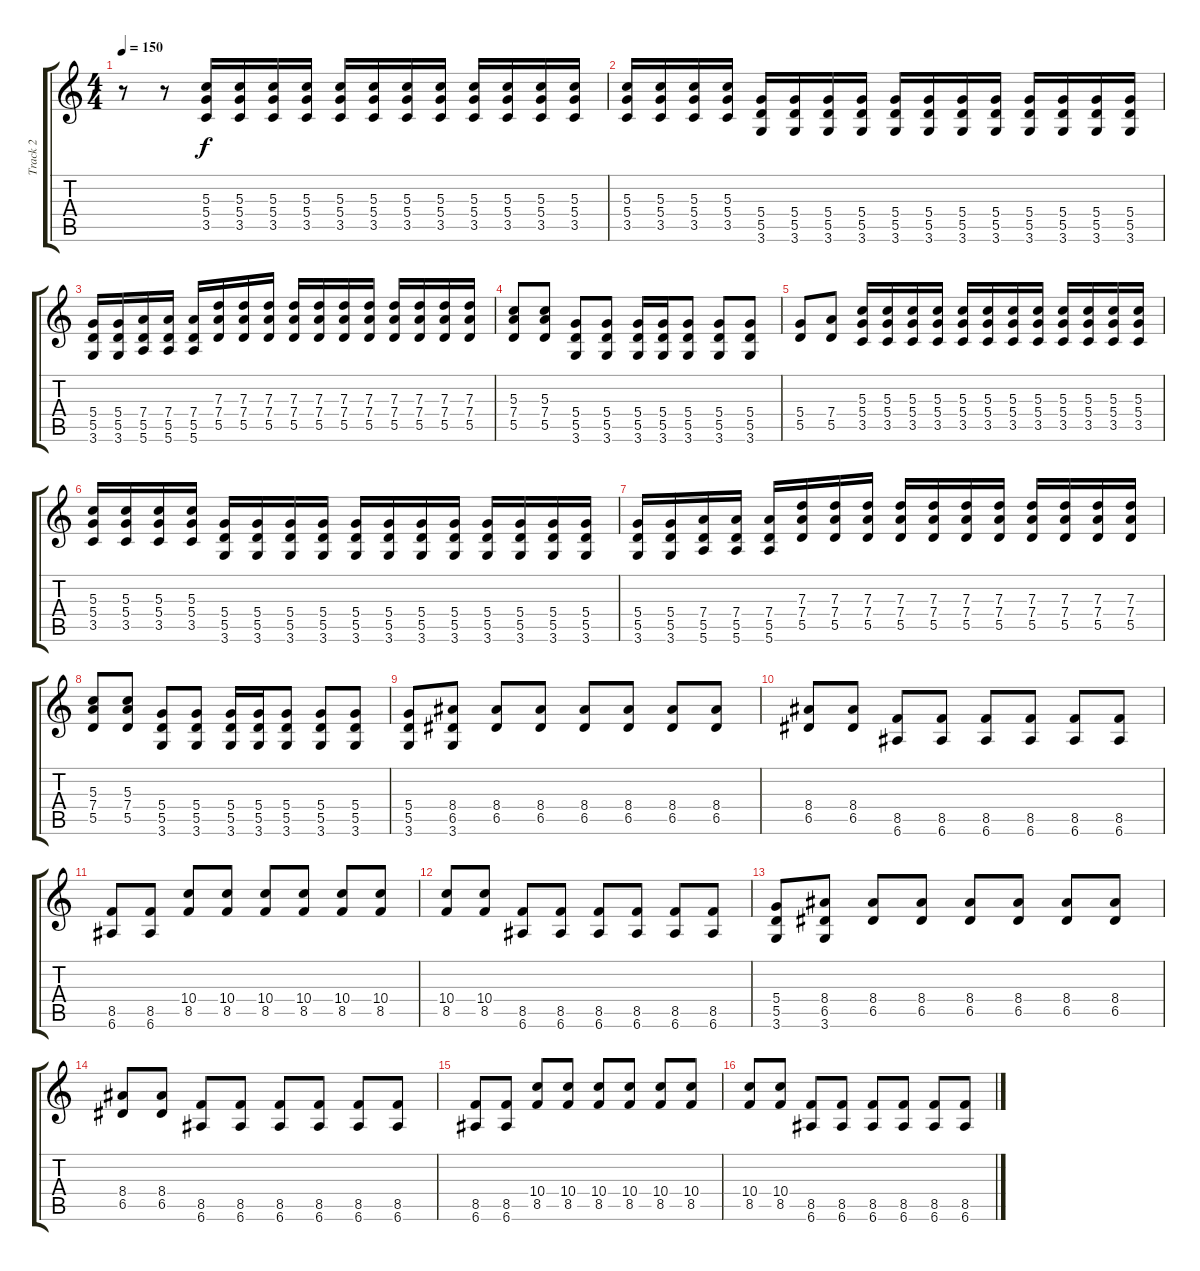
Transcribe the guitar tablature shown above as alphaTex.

\track ("Track 2" "Track 2") {instrument overdrivenguitar}
\staff {score tabs}
\tuning (E4 B3 G3 D3 A2 E2) {hide}
\ts (4 4)
\tempo 150
\clef g2
\ks c
r.8{dy f} r.8 (5.3 5.4 3.5).16 (5.3 5.4 3.5).16 (5.3 5.4 3.5).16 (5.3 5.4 3.5).16 (5.3 5.4 3.5).16 (5.3 5.4 3.5).16 (5.3 5.4 3.5).16 (5.3 5.4 3.5).16 (5.3 5.4 3.5).16 (5.3 5.4 3.5).16 (5.3 5.4 3.5).16 (5.3 5.4 3.5).16 |
(5.3 5.4 3.5).16 (5.3 5.4 3.5).16 (5.3 5.4 3.5).16 (5.3 5.4 3.5).16 (5.4 5.5 3.6).16 (5.4 5.5 3.6).16 (5.4 5.5 3.6).16 (5.4 5.5 3.6).16 (5.4 5.5 3.6).16 (5.4 5.5 3.6).16 (5.4 5.5 3.6).16 (5.4 5.5 3.6).16 (5.4 5.5 3.6).16 (5.4 5.5 3.6).16 (5.4 5.5 3.6).16 (5.4 5.5 3.6).16 |
(5.4 5.5 3.6).16 (5.4 5.5 3.6).16 (7.4 5.5 5.6).16 (7.4 5.5 5.6).16 (7.4 5.5 5.6).16 (7.3 7.4 5.5).16 (7.3 7.4 5.5).16 (7.3 7.4 5.5).16 (7.3 7.4 5.5).16 (7.3 7.4 5.5).16 (7.3 7.4 5.5).16 (7.3 7.4 5.5).16 (7.3 7.4 5.5).16 (7.3 7.4 5.5).16 (7.3 7.4 5.5).16 (7.3 7.4 5.5).16 |
(5.3 7.4 5.5).8 (5.3 7.4 5.5).8 (5.4 5.5 3.6).8 (5.4 5.5 3.6).8 (5.4 5.5 3.6).16 (5.4 5.5 3.6).16 (5.4 5.5 3.6).8 (5.4 5.5 3.6).8 (5.4 5.5 3.6).8 |
(5.4 5.5).8 (7.4 5.5).8 (5.3 5.4 3.5).16 (5.3 5.4 3.5).16 (5.3 5.4 3.5).16 (5.3 5.4 3.5).16 (5.3 5.4 3.5).16 (5.3 5.4 3.5).16 (5.3 5.4 3.5).16 (5.3 5.4 3.5).16 (5.3 5.4 3.5).16 (5.3 5.4 3.5).16 (5.3 5.4 3.5).16 (5.3 5.4 3.5).16 |
(5.3 5.4 3.5).16 (5.3 5.4 3.5).16 (5.3 5.4 3.5).16 (5.3 5.4 3.5).16 (5.4 5.5 3.6).16 (5.4 5.5 3.6).16 (5.4 5.5 3.6).16 (5.4 5.5 3.6).16 (5.4 5.5 3.6).16 (5.4 5.5 3.6).16 (5.4 5.5 3.6).16 (5.4 5.5 3.6).16 (5.4 5.5 3.6).16 (5.4 5.5 3.6).16 (5.4 5.5 3.6).16 (5.4 5.5 3.6).16 |
(5.4 5.5 3.6).16 (5.4 5.5 3.6).16 (7.4 5.5 5.6).16 (7.4 5.5 5.6).16 (7.4 5.5 5.6).16 (7.3 7.4 5.5).16 (7.3 7.4 5.5).16 (7.3 7.4 5.5).16 (7.3 7.4 5.5).16 (7.3 7.4 5.5).16 (7.3 7.4 5.5).16 (7.3 7.4 5.5).16 (7.3 7.4 5.5).16 (7.3 7.4 5.5).16 (7.3 7.4 5.5).16 (7.3 7.4 5.5).16 |
(5.3 7.4 5.5).8 (5.3 7.4 5.5).8 (5.4 5.5 3.6).8 (5.4 5.5 3.6).8 (5.4 5.5 3.6).16 (5.4 5.5 3.6).16 (5.4 5.5 3.6).8 (5.4 5.5 3.6).8 (5.4 5.5 3.6).8 |
(5.4 5.5 3.6).8 (8.4 6.5 3.6).8 (8.4 6.5).8 (8.4 6.5).8 (8.4 6.5).8 (8.4 6.5).8 (8.4 6.5).8 (8.4 6.5).8 |
(8.4 6.5).8 (8.4 6.5).8 (8.5 6.6).8 (8.5 6.6).8 (8.5 6.6).8 (8.5 6.6).8 (8.5 6.6).8 (8.5 6.6).8 |
(8.5 6.6).8 (8.5 6.6).8 (10.4 8.5).8 (10.4 8.5).8 (10.4 8.5).8 (10.4 8.5).8 (10.4 8.5).8 (10.4 8.5).8 |
(10.4 8.5).8 (10.4 8.5).8 (8.5 6.6).8 (8.5 6.6).8 (8.5 6.6).8 (8.5 6.6).8 (8.5 6.6).8 (8.5 6.6).8 |
(5.4 5.5 3.6).8 (8.4 6.5 3.6).8 (8.4 6.5).8 (8.4 6.5).8 (8.4 6.5).8 (8.4 6.5).8 (8.4 6.5).8 (8.4 6.5).8 |
(8.4 6.5).8 (8.4 6.5).8 (8.5 6.6).8 (8.5 6.6).8 (8.5 6.6).8 (8.5 6.6).8 (8.5 6.6).8 (8.5 6.6).8 |
(8.5 6.6).8 (8.5 6.6).8 (10.4 8.5).8 (10.4 8.5).8 (10.4 8.5).8 (10.4 8.5).8 (10.4 8.5).8 (10.4 8.5).8 |
(10.4 8.5).8 (10.4 8.5).8 (8.5 6.6).8 (8.5 6.6).8 (8.5 6.6).8 (8.5 6.6).8 (8.5 6.6).8 (8.5 6.6).8
